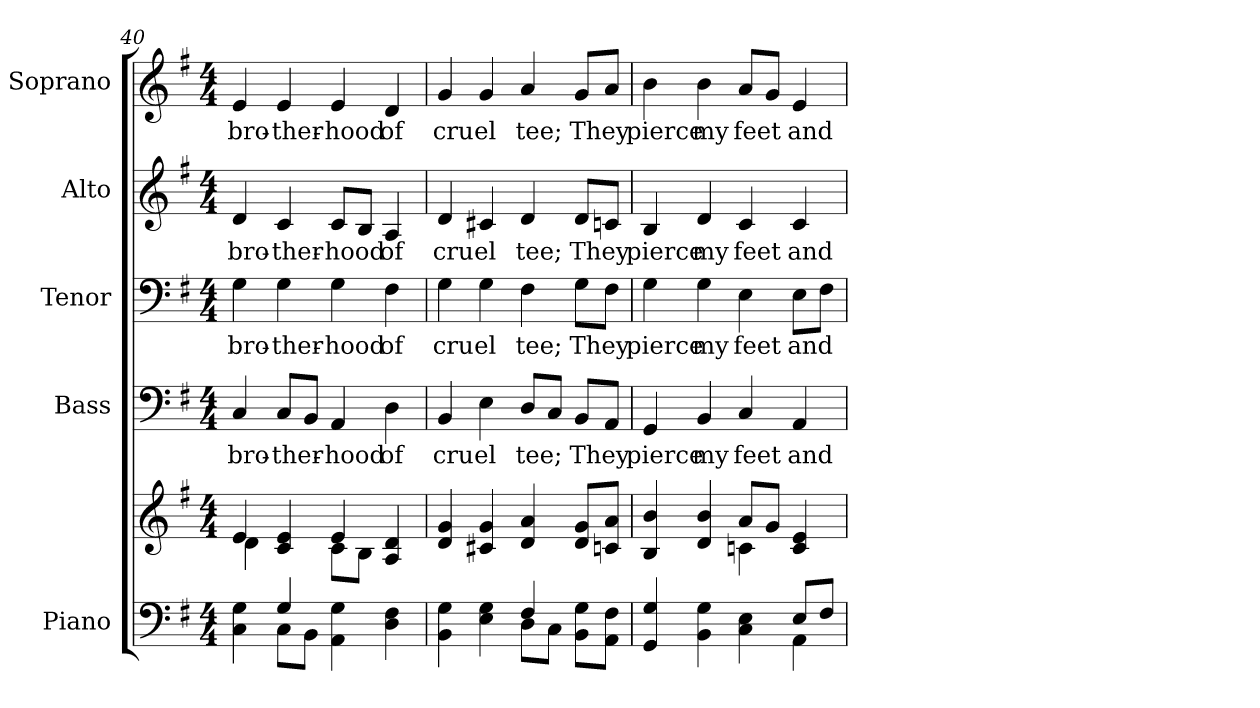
**kern	**kern	**kern	**text	**kern	**text	**kern	**text	**kern	**text
*part5	*part5	*part4	*part4	*part3	*part3	*part2	*part2	*part1	*part1
*staff6	*staff5	*staff4	*staff4	*staff3	*staff3	*staff2	*staff2	*staff1	*staff1
*I"Piano	*	*I"Bass	*	*I"Tenor	*	*I"Alto	*	*I"Soprano	*
*I'Pno.	*	*I'B.	*	*I'T.	*	*I'A.	*	*I'S.	*
*clefF4	*clefG2	*clefF4	*	*clefF4	*	*clefG2	*	*clefG2	*
*k[f#]	*k[f#]	*k[f#]	*	*k[f#]	*	*k[f#]	*	*k[f#]	*
*G:	*G:	*G:	*	*G:	*	*G:	*	*G:	*
*M4/4	*M4/4	*M4/4	*	*M4/4	*	*M4/4	*	*M4/4	*
=40	=40	=40	=40	=40	=40	=40	=40	=40	=40
*^	*^	*	*	*	*	*	*	*	*
!	!	!	!	!	!LO:LY:b:color=#000000	!	!	!	!	!	!
!	!	!	!	!	!	!	!LO:LY:b:color=#000000	!	!	!	!
!	!	!	!	!	!	!	!	!	!LO:LY:b:color=#000000	!	!
!	!	!	!	!	!	!	!	!	!	!	!LO:LY:b:color=#000000
4Ci\ 4Gi	4ryy	4ei/	4di\	4Ci/	bro-	4Gi\	bro-	4di/	bro-	4ei/	bro-
!	!	!	!	!	!LO:LY:b:color=#000000	!	!	!	!	!	!
!	!	!	!	!	!	!	!LO:LY:b:color=#000000	!	!	!	!
!	!	!	!	!	!	!	!	!	!LO:LY:b:color=#000000	!	!
!	!	!	!	!	!	!	!	!	!	!	!LO:LY:b:color=#000000
4Gi/	8Ci\L	4ci/ 4ei	4ryy	8Ci/L	-ther-	4Gi\	-ther-	4ci/	-ther-	4ei/	-ther-
.	8BBi\J	.	.	8BBi/J	.	.	.	.	.	.	.
!	!	!	!	!	!LO:LY:b:color=#000000	!	!	!	!	!	!
!	!	!	!	!	!	!	!LO:LY:b:color=#000000	!	!	!	!
!	!	!	!	!	!	!	!	!	!LO:LY:b:color=#000000	!	!
!	!	!	!	!	!	!	!	!	!	!	!LO:LY:b:color=#000000
4AAi\ 4Gi	2ryy	4ei/	8ci\L	4AAi/	-hood	4Gi\	-hood	8ci/L	-hood	4ei/	-hood
.	.	.	8Bi\J	.	.	.	.	8Bi/J	.	.	.
!	!	!	!	!	!LO:LY:b:color=#000000	!	!	!	!	!	!
!	!	!	!	!	!	!	!LO:LY:b:color=#000000	!	!	!	!
!	!	!	!	!	!	!	!	!	!LO:LY:b:color=#000000	!	!
!	!	!	!	!	!	!	!	!	!	!	!LO:LY:b:color=#000000
4Di\ 4F#i	.	4Ai/ 4di	4ryy	4Di\	of	4F#i\	of	4Ai/	of	4di/	of
*	*	*v	*v	*	*	*	*	*	*	*	*
=41	=41	=41	=41	=41	=41	=41	=41	=41	=41	=41
*	*	*^	*	*	*	*	*	*	*	*
!	!	!	!	!	!LO:LY:b:color=#000000	!	!	!	!	!	!
*	*	*v	*v	*	*	*	*	*	*	*	*
*	*	*^	*	*	*	*	*	*	*	*
!	!	!	!	!	!	!	!LO:LY:b:color=#000000	!	!	!	!
*	*	*v	*v	*	*	*	*	*	*	*	*
*	*	*^	*	*	*	*	*	*	*	*
!	!	!	!	!	!	!	!	!	!LO:LY:b:color=#000000	!	!
*	*	*v	*v	*	*	*	*	*	*	*	*
*	*	*^	*	*	*	*	*	*	*	*
!	!	!	!	!	!	!	!	!	!	!	!LO:LY:b:color=#000000
*	*	*v	*v	*	*	*	*	*	*	*	*
4BBi\ 4Gi	2ryy	4di/ 4gi	4BBi/	cru	4Gi\	cru	4di/	cru	4gi/	cru
!	!	!	!	!LO:LY:b:color=#000000	!	!	!	!	!	!
!	!	!	!	!	!	!LO:LY:b:color=#000000	!	!	!	!
!	!	!	!	!	!	!	!	!LO:LY:b:color=#000000	!	!
!	!	!	!	!	!	!	!	!	!	!LO:LY:b:color=#000000
4Ei\ 4Gi	.	4c#Xi/ 4gi	4Ei\	el	4Gi\	el	4c#Xi/	el	4gi/	el
!	!	!	!	!LO:LY:b:color=#000000	!	!	!	!	!	!
!	!	!	!	!	!	!LO:LY:b:color=#000000	!	!	!	!
!	!	!	!	!	!	!	!	!LO:LY:b:color=#000000	!	!
!	!	!	!	!	!	!	!	!	!	!LO:LY:b:color=#000000
4F#i/	8Di\L	4di/ 4ai	8Di/L	tee;	4F#i\	tee;	4di/	tee;	4ai/	tee;
.	8Ci\J	.	8Ci/J	.	.	.	.	.	.	.
!	!	!	!	!LO:LY:b:color=#000000	!	!	!	!	!	!
!	!	!	!	!	!	!LO:LY:b:color=#000000	!	!	!	!
!	!	!	!	!	!	!	!	!LO:LY:b:color=#000000	!	!
!	!	!	!	!	!	!	!	!	!	!LO:LY:b:color=#000000
8BBi\ 8GiL	4ryy	8di/ 8giL	8BBi/L	They	8Gi\L	They	8di/L	They	8gi/L	They
8AAi\ 8F#iJ	.	8cni/ 8aiJ	8AAi/J	.	8F#i\J	.	8cni/J	.	8ai/J	.
!!LO:PB:g=z
=42	=42	=42	=42	=42	=42	=42	=42	=42	=42	=42
*	*	*^	*	*	*	*	*	*	*	*
!	!	!	!	!	!LO:LY:b:color=#000000	!	!	!	!	!	!
!	!	!	!	!	!	!	!LO:LY:b:color=#000000	!	!	!	!
!	!	!	!	!	!	!	!	!	!LO:LY:b:color=#000000	!	!
!	!	!	!	!	!	!	!	!	!	!	!LO:LY:b:color=#000000
4GGi/ 4Gi	2ryy	4Bi/ 4bi	2ryy	4GGi/	pierce	4Gi\	pierce	4Bi/	pierce	4bi\	pierce
!	!	!	!	!	!LO:LY:b:color=#000000	!	!	!	!	!	!
!	!	!	!	!	!	!	!LO:LY:b:color=#000000	!	!	!	!
!	!	!	!	!	!	!	!	!	!LO:LY:b:color=#000000	!	!
!	!	!	!	!	!	!	!	!	!	!	!LO:LY:b:color=#000000
4BBi\ 4Gi	.	4di/ 4bi	.	4BBi/	my	4Gi\	my	4di/	my	4bi\	my
!	!	!	!	!	!LO:LY:b:color=#000000	!	!	!	!	!	!
!	!	!	!	!	!	!	!LO:LY:b:color=#000000	!	!	!	!
!	!	!	!	!	!	!	!	!	!LO:LY:b:color=#000000	!	!
!	!	!	!	!	!	!	!	!	!	!	!LO:LY:b:color=#000000
4Ci\ 4Ei	4ryy	8ai/L	4cni\	4Ci/	feet	4Ei\	feet	4ci/	feet	8ai/L	feet
.	.	8gi/J	.	.	.	.	.	.	.	8gi/J	.
!	!	!	!	!	!LO:LY:b:color=#000000	!	!	!	!	!	!
!	!	!	!	!	!	!	!LO:LY:b:color=#000000	!	!	!	!
!	!	!	!	!	!	!	!	!	!LO:LY:b:color=#000000	!	!
!	!	!	!	!	!	!	!	!	!	!	!LO:LY:b:color=#000000
8Ei/L	4AAi\	4ci/ 4ei	4ryy	4AAi/	and	8Ei\L	and	4ci/	and	4ei/	and
8F#i/J	.	.	.	.	.	8F#i\J	.	.	.	.	.
*v	*v	*	*	*	*	*	*	*	*	*	*
*	*v	*v	*	*	*	*	*	*	*	*
=	=	=	=	=	=	=	=	=	=
*-	*-	*-	*-	*-	*-	*-	*-	*-	*-
